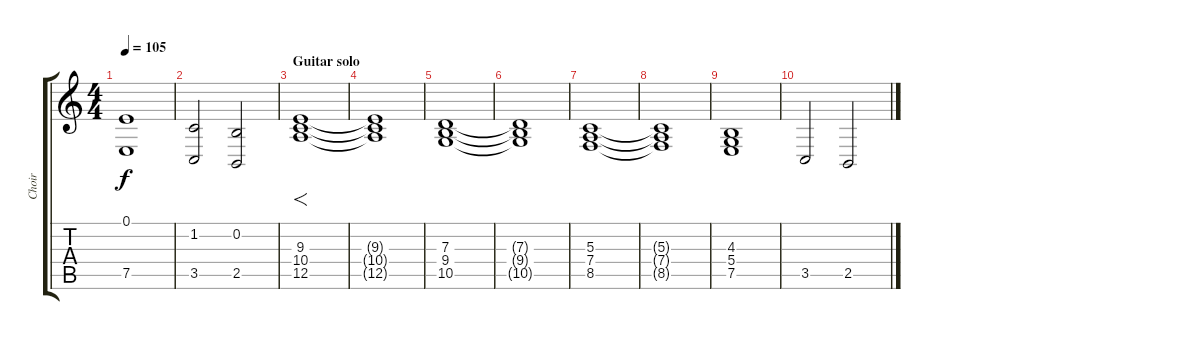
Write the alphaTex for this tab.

\track ("Choir" "Choir") {instrument choiraahs}
\staff {score tabs}
\tuning (E4 B3 G3 D3 A2 D2) {hide}
\ts (4 4)
\tempo 105
\clef g2
\ks c
(0.1 7.5).1{dy f} |
(1.2 3.5).2 (0.2 2.5).2 |
\section ("" "Guitar solo")
(9.3 10.4 12.5).1{f} |
(9.3{t} 10.4{t} 12.5{t}).1 |
(7.3 9.4 10.5).1 |
(7.3{t} 9.4{t} 10.5{t}).1 |
(5.3 7.4 8.5).1 |
(5.3{t} 7.4{t} 8.5{t}).1 |
(4.3 5.4 7.5).1 |
3.5.2 2.5.2
